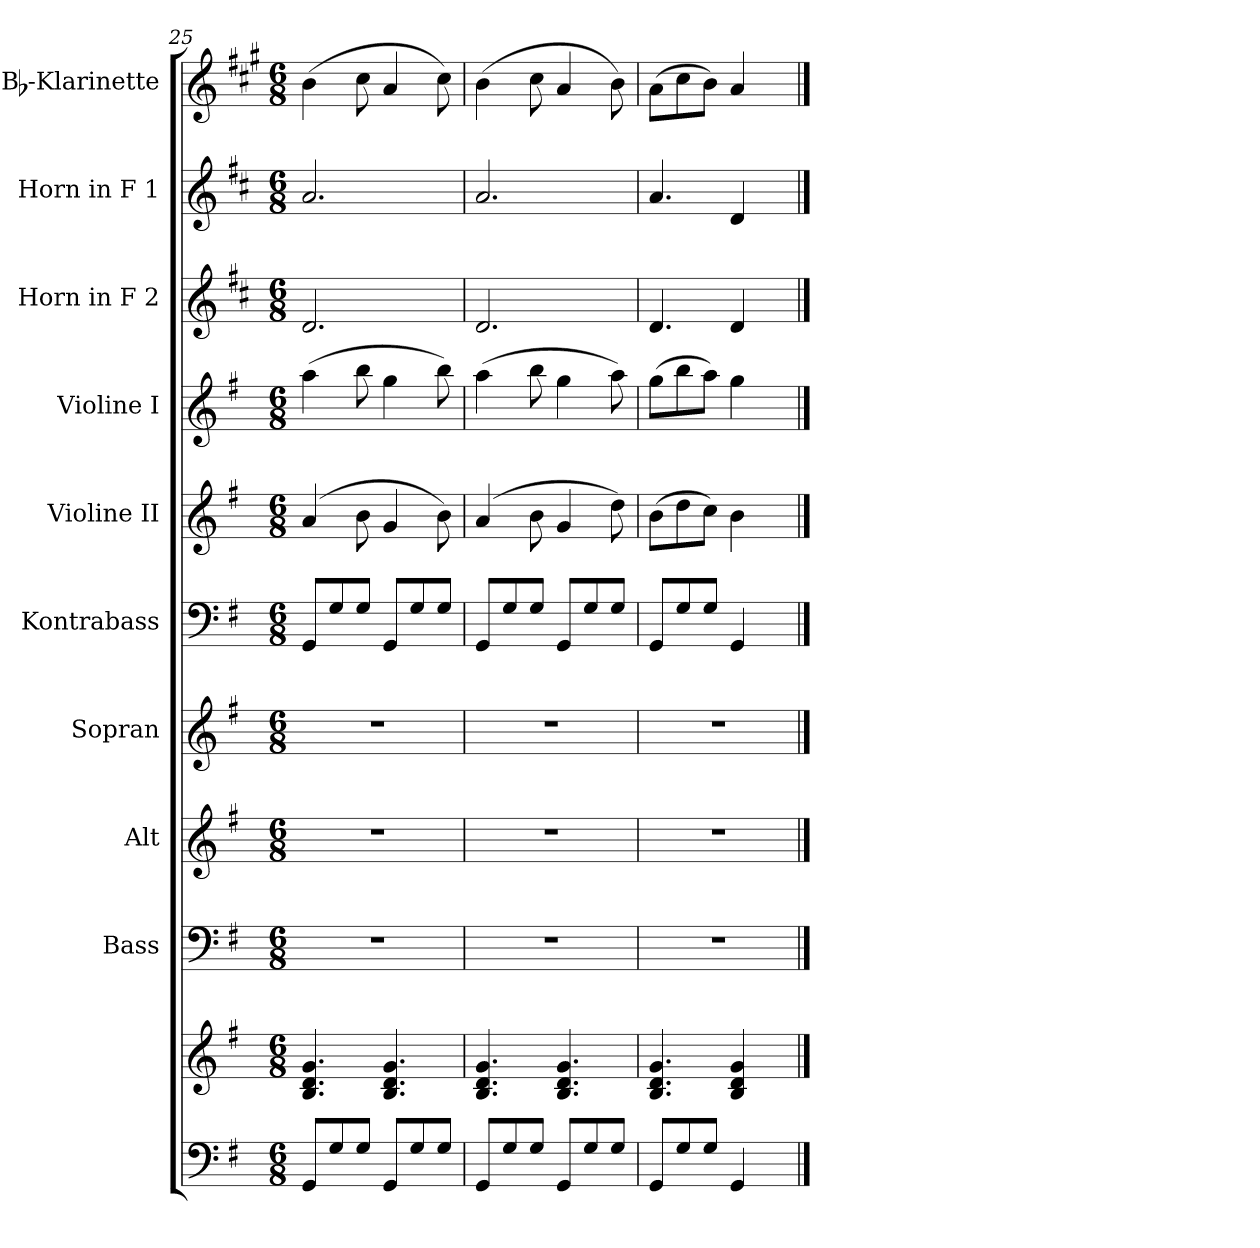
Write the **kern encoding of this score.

**kern	**kern	**kern	**kern	**kern	**kern	**kern	**kern	**kern	**kern	**kern
*part10	*part10	*part9	*part8	*part7	*part6	*part5	*part4	*part3	*part2	*part1
*staff11	*staff10	*staff9	*staff8	*staff7	*staff6	*staff5	*staff4	*staff3	*staff2	*staff1
*	*	*I"Bass	*I"Alt	*I"Sopran	*I"Kontrabass	*I"Violine II	*I"Violine I	*I"Horn in F 2	*I"Horn in F 1	*I"Bb-Klarinette
*	*	*I'B.	*I'A.	*I'S.	*I'Kb.	*I'Vl. II	*I'Vl. I	*	*	*I'Bb Kl.
*clefF4	*clefG2	*clefF4	*clefG2	*clefG2	*clefF4	*clefG2	*clefG2	*clefG2	*clefG2	*clefG2
*	*	*	*	*	*ITrd7c12	*	*	*ITrd4c7	*ITrd4c7	*ITrd1c2
*k[f#]	*k[f#]	*k[f#]	*k[f#]	*k[f#]	*k[f#]	*k[f#]	*k[f#]	*k[f#]	*k[f#]	*k[f#]
*G:	*G:	*G:	*G:	*G:	*G:	*G:	*G:	*G:	*G:	*G:
*M6/8	*M6/8	*M6/8	*M6/8	*M6/8	*M6/8	*M6/8	*M6/8	*M6/8	*M6/8	*M6/8
=25	=25	=25	=25	=25	=25	=25	=25	=25	=25	=25
8GG/L	4.B/ 4.d/ 4.g/	2.r	2.r	2.r	8GGG/L	(4a/	(>4aa\	2.G/	2.d/	(>4a\
8G/	.	.	.	.	8GG/	.	.	.	.	.
8G/J	.	.	.	.	8GG/J	8b\	8bb\	.	.	8b\
8GG/L	4.B/ 4.d/ 4.g/	.	.	.	8GGG/L	4g/	4gg\	.	.	4g/
8G/	.	.	.	.	8GG/	.	.	.	.	.
8G/J	.	.	.	.	8GG/J	8b\)	8bb\)	.	.	8b\)
=26	=26	=26	=26	=26	=26	=26	=26	=26	=26	=26
8GG/L	4.B/ 4.d/ 4.g/	2.r	2.r	2.r	8GGG/L	(4a/	(>4aa\	2.G/	2.d/	(>4a\
8G/	.	.	.	.	8GG/	.	.	.	.	.
8G/J	.	.	.	.	8GG/J	8b\	8bb\	.	.	8b\
8GG/L	4.B/ 4.d/ 4.g/	.	.	.	8GGG/L	4g/	4gg\	.	.	4g/
8G/	.	.	.	.	8GG/	.	.	.	.	.
8G/J	.	.	.	.	8GG/J	8dd\)	8aa\)	.	.	8a\)
=27	=27	=27	=27	=27	=27	=27	=27	=27	=27	=27
8GG/L	4.B/ 4.d/ 4.g/	2.r	2.r	2.r	8GGG/L	(>8b\L	(>8gg\L	4.G/	4.d/	(>8g\L
8G/	.	.	.	.	8GG/	8dd\	8bb\	.	.	8b\
8G/J	.	.	.	.	8GG/J	8cc\J)	8aa\J)	.	.	8a\J)
4GG/	4B/ 4d/ 4g/	.	.	.	4GGG/	4b\	4gg\	4G/	4G/	4g/
8ryy	8ryy	.	.	.	8ryy	8ryy	8ryy	8ryy	8ryy	8ryy
==	==	==	==	==	==	==	==	==	==	==
*-	*-	*-	*-	*-	*-	*-	*-	*-	*-	*-
